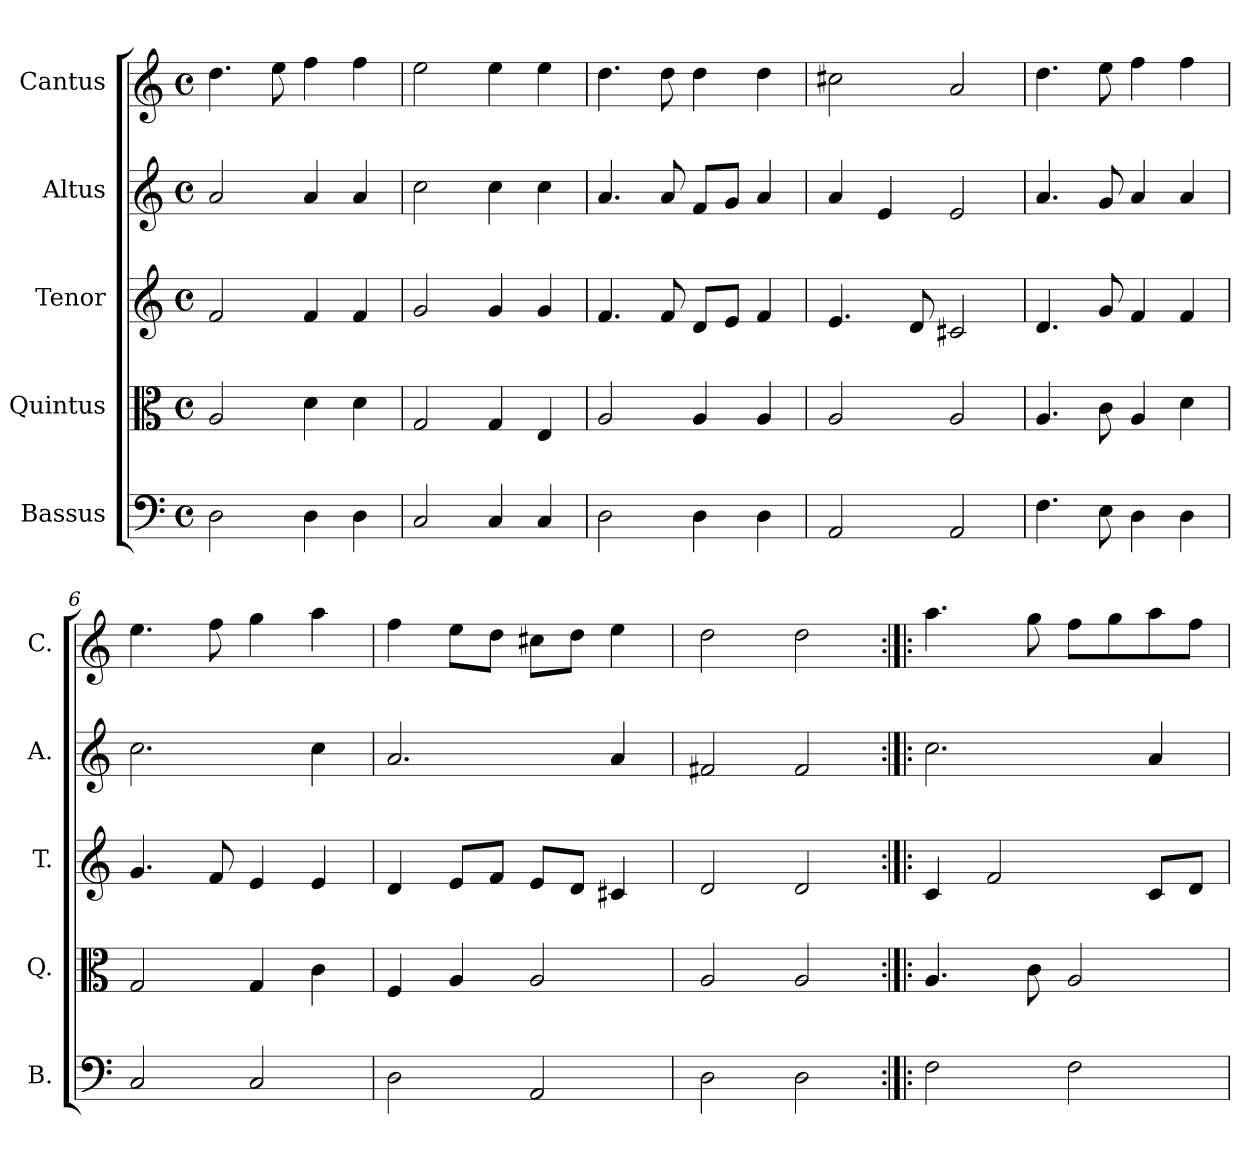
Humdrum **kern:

**kern	**kern	**kern	**kern	**kern
*part5	*part4	*part3	*part2	*part1
*staff5	*staff4	*staff3	*staff2	*staff1
*I"Bassus	*I"Quintus	*I"Tenor	*I"Altus	*I"Cantus
*I'B.	*I'Q.	*I'T.	*I'A.	*I'C.
*clefF4	*clefC3	*clefG2	*clefG2	*clefG2
*k[]	*k[]	*k[]	*k[]	*k[]
*C:	*C:	*C:	*C:	*C:
*M4/4	*M4/4	*M4/4	*M4/4	*M4/4
*met(c)	*met(c)	*met(c)	*met(c)	*met(c)
=1	=1	=1	=1	=1
2D\	2A/	2f/	2a/	4.dd\
.	.	.	.	8ee\
4D\	4d\	4f/	4a/	4ff\
4D\	4d\	4f/	4a/	4ff\
=2	=2	=2	=2	=2
2C/	2G/	2g/	2cc\	2ee\
4C/	4G/	4g/	4cc\	4ee\
4C/	4E/	4g/	4cc\	4ee\
=3	=3	=3	=3	=3
2D\	2A/	4.f/	4.a/	4.dd\
.	.	8f/	8a/	8dd\
4D\	4A/	8d/L	8f/L	4dd\
.	.	8e/J	8g/J	.
4D\	4A/	4f/	4a/	4dd\
=4	=4	=4	=4	=4
2AA/	2A/	4.e/	4a/	2cc#X\
.	.	.	4e/	.
.	.	8d/	.	.
2AA/	2A/	2c#X/	2e/	2a/
=5	=5	=5	=5	=5
4.F\	4.A/	4.d/	4.a/	4.dd\
8E\	8c\	8g/	8g/	8ee\
4D\	4A/	4f/	4a/	4ff\
4D\	4d\	4f/	4a/	4ff\
=6	=6	=6	=6	=6
2C/	2G/	4.g/	2.cc\	4.ee\
.	.	8f/	.	8ff\
2C/	4G/	4e/	.	4gg\
.	4c\	4e/	4cc\	4aa\
=7	=7	=7	=7	=7
2D\	4F/	4d/	2.a/	4ff\
.	4A/	8e/L	.	8ee\L
.	.	8f/J	.	8dd\J
2AA/	2A/	8e/L	.	8cc#X\L
.	.	8d/J	.	8dd\J
.	.	4c#X/	4a/	4ee\
=8	=8	=8	=8	=8
2D\	2A/	2d/	2f#X/	2dd\
2D\	2A/	2d/	2f#/	2dd\
!!LO:LB:g=z
=9:|!|:	=9:|!|:	=9:|!|:	=9:|!|:	=9:|!|:
2F\	4.A/	4c/	2.cc\	4.aa\
.	.	2f/	.	.
.	8c\	.	.	8gg\
2F\	2A/	.	.	8ff\L
.	.	.	.	8gg\
.	.	8c/L	4a/	8aa\
.	.	8d/J	.	8ff\J
=	=	=	=	=
*-	*-	*-	*-	*-
